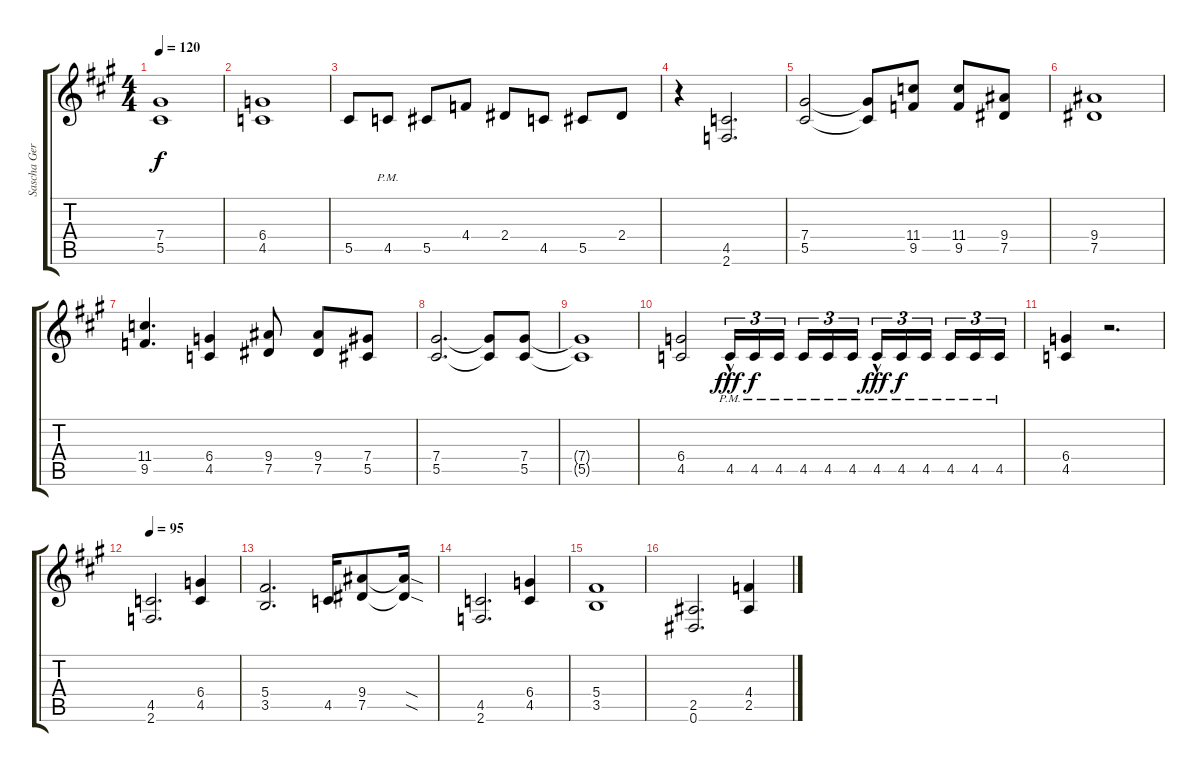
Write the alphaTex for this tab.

\track ("Sascha Gerstner" "Sascha Ger") {instrument distortionguitar}
\staff {score tabs}
\tuning (Eb4 Bb3 Gb3 Db3 Ab2 Eb2) {hide}
\ts (4 4)
\tempo 120
\clef g2
\ks f#minor
(7.4{t} 5.5{t}).1{dy f} |
(6.4 4.5).1 |
5.5.8 4.5{pm}.8 5.5.8 4.4.8 2.4.8 4.5.8 5.5.8 2.4.8 |
r.4 (4.5 2.6).2{d} |
(7.4 5.5).2 (7.4{t} 5.5{t}).8 (11.4 9.5).8 (11.4 9.5).8 (9.4 7.5).8 |
(9.4 7.5).1 |
(11.4 9.5).4{d} (6.4 4.5).4 (9.4 7.5).8 (9.4 7.5).8 (7.4 5.5).8 |
(7.4 5.5).2{d} (7.4{t} 5.5{t}).8 (7.4 5.5).8 |
(7.4{t} 5.5{t}).1 |
(6.4 4.5).2 4.5{hac pm}.16{tu (3 2) dy fff} 4.5{pm}.16{tu (3 2) dy f} 4.5{pm}.16{tu (3 2) beam splitsecondary} 4.5{pm}.16{tu (3 2)} 4.5{pm}.16{tu (3 2)} 4.5{pm}.16{tu (3 2)} 4.5{hac pm}.16{tu (3 2) dy fff} 4.5{pm}.16{tu (3 2) dy f} 4.5{pm}.16{tu (3 2) beam splitsecondary} 4.5{pm}.16{tu (3 2)} 4.5{pm}.16{tu (3 2)} 4.5{pm}.16{tu (3 2)} |
(6.4 4.5).4 r.2{d} |
\tempo 95
(4.5 2.6).2{d} (6.4 4.5).4 |
(5.4 3.5).2{d} 4.5.16 (9.4 7.5).8 (9.4{sod t} 7.5{sod t}).16 |
(4.5 2.6).2{d} (6.4 4.5).4 |
(5.4 3.5).1 |
(2.5 0.6).2{d} (4.4 2.5).4
